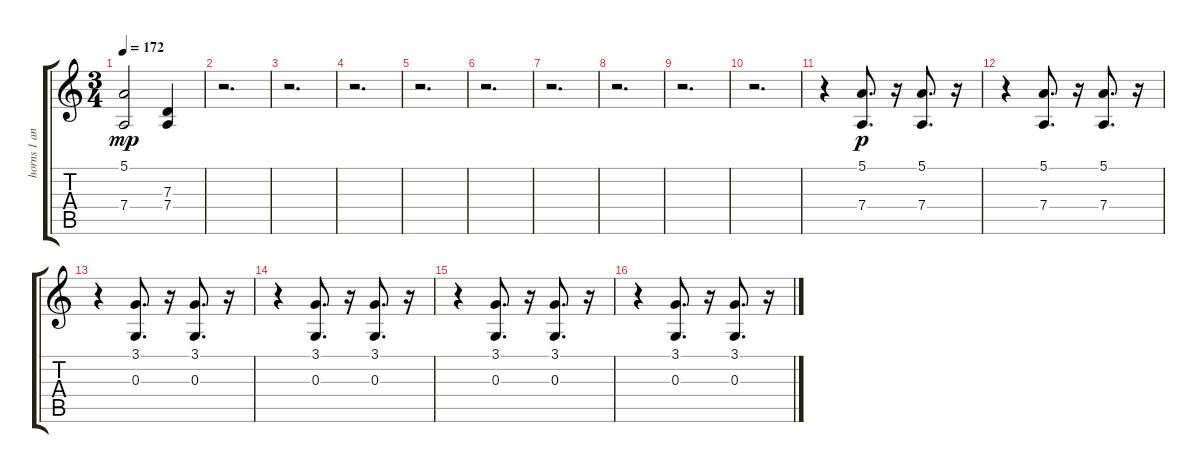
\track ("horns 1 and 2" "horns 1 an") {instrument frenchhorn}
\staff {score tabs}
\tuning (E4 B3 G3 D3 A2 E2) {hide}
\ts (3 4)
\tempo 172
\clef g2
\ks c
(5.1 7.4).2{dy mp} (7.3 7.4).4 |
r.2{d} |
r.2{d} |
r.2{d} |
r.2{d} |
r.2{d} |
r.2{d} |
r.2{d} |
r.2{d} |
r.2{d} |
r.4 (5.1 7.4).8{d dy p} r.16 (5.1 7.4).8{d} r.16 |
r.4 (5.1 7.4).8{d} r.16 (5.1 7.4).8{d} r.16 |
r.4 (3.1 0.3).8{d} r.16 (3.1 0.3).8{d} r.16 |
r.4 (3.1 0.3).8{d} r.16 (3.1 0.3).8{d} r.16 |
r.4 (3.1 0.3).8{d} r.16 (3.1 0.3).8{d} r.16 |
r.4 (3.1 0.3).8{d} r.16 (3.1 0.3).8{d} r.16
